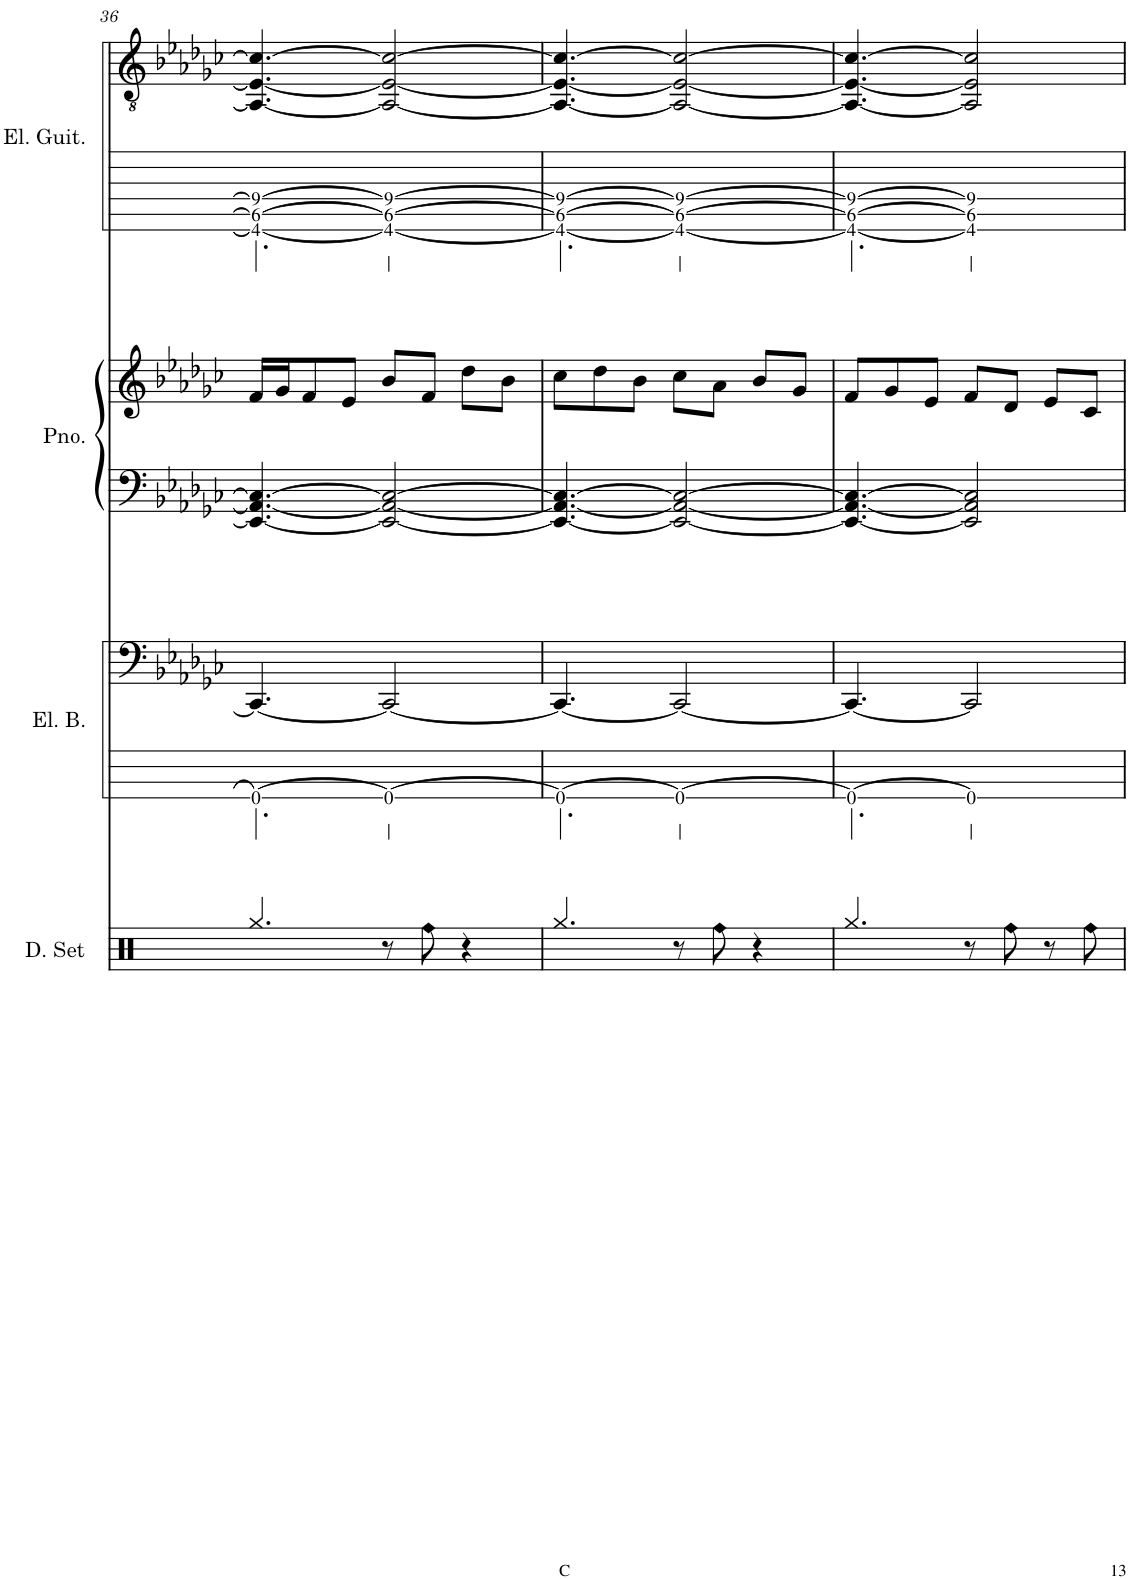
**kern	**kern	**kern	**kern	**kern	**kern	**kern	**kern
*part5	*part5	*part4	*part3	*part2	*part2	*part1	*part1
*staff8	*staff7	*staff6	*staff5	*staff4	*staff3	*staff2	*staff1
*I"Electric Bass	*	*I"Piano	*I"Piano	*I"Piano	*	*I"Electric Guitar	*
*I'El. B.	*	*I'Pno.	*I'Pno.	*I'Pno.	*	*I'El. Guit.	*
!!LO:PB:g=z
*	*clefF4	*clefG2	*clefG2	*clefF4	*clefG2	*	*clefGv2
*Trd7c12	*Trd7c12	*	*	*	*	*	*
*k[b-e-a-d-g-c-]	*k[b-e-a-d-g-c-]	*k[b-e-a-d-g-c-]	*k[b-e-a-d-g-c-]	*k[b-e-a-d-g-c-]	*k[b-e-a-d-g-c-]	*k[b-e-a-d-g-c-]	*k[b-e-a-d-g-c-]
*M7/8	*M7/8	*M7/8	*M7/8	*M7/8	*M7/8	*M7/8	*M7/8
=36	=36	=36	=36	=36	=36	=36	=36
4.CC-\_	4.CC-/_	16f/LL	4.E-_ 4.A-_ 4.c-_	4.E-/_ 4.A-/_ 4.c-/_	16f/LL	4.AA-\_ 4.E-\_ 4.c-\_	4.AA-/_ 4.E-/_ 4.c-/_
.	.	16g-/J	.	.	16g-/J	.	.
.	.	8f/J	.	.	8f/	.	.
.	.	8e-/L	.	.	8e-/J	.	.
2CC-\_	2CC-/_	8b-/J	2E-_ 2A-_ 2c-_	2E-/_ 2A-/_ 2c-/_	8b-/L	2AA-\_ 2E-\_ 2c-\_	2AA-/_ 2E-/_ 2c-/_
.	.	8f/L	.	.	8f/J	.	.
.	.	8dd-/	.	.	8dd-\L	.	.
.	.	8b-/J	.	.	8b-\J	.	.
=37	=37	=37	=37	=37	=37	=37	=37
4.CC-\_	4.CC-/_	8cc-\L	4.E-_ 4.A-_ 4.c-_	4.E-/_ 4.A-/_ 4.c-/_	8cc-\L	4.AA-\_ 4.E-\_ 4.c-\_	4.AA-/_ 4.E-/_ 4.c-/_
.	.	8dd-\J	.	.	8dd-\	.	.
.	.	8b-\L	.	.	8b-\J	.	.
2CC-\_	2CC-/_	8cc-\J	2E-_ 2A-_ 2c-_	2E-/_ 2A-/_ 2c-/_	8cc-\L	2AA-\_ 2E-\_ 2c-\_	2AA-/_ 2E-/_ 2c-/_
.	.	8a-/L	.	.	8a-\J	.	.
.	.	8b-/	.	.	8b-/L	.	.
.	.	8g-/J	.	.	8g-/J	.	.
=38	=38	=38	=38	=38	=38	=38	=38
4.CC-\_	4.CC-/_	8f/L	4.E-_ 4.A-_ 4.c-_	4.E-/_ 4.A-/_ 4.c-/_	8f/L	4.AA-\_ 4.E-\_ 4.c-\_	4.AA-/_ 4.E-/_ 4.c-/_
.	.	8g-/J	.	.	8g-/	.	.
.	.	8e-/L	.	.	8e-/J	.	.
2CC-\]	2CC-/]	8f/J	2E-] 2A-] 2c-]	2E-/] 2A-/] 2c-/]	8f/L	2AA-\] 2E-\] 2c-\]	2AA-/] 2E-/] 2c-/]
.	.	8d-/L	.	.	8d-/J	.	.
.	.	8e-/	.	.	8e-/L	.	.
.	.	8c-/J	.	.	8c-/J	.	.
=	=	=	=	=	=	=	=
*-	*-	*-	*-	*-	*-	*-	*-
